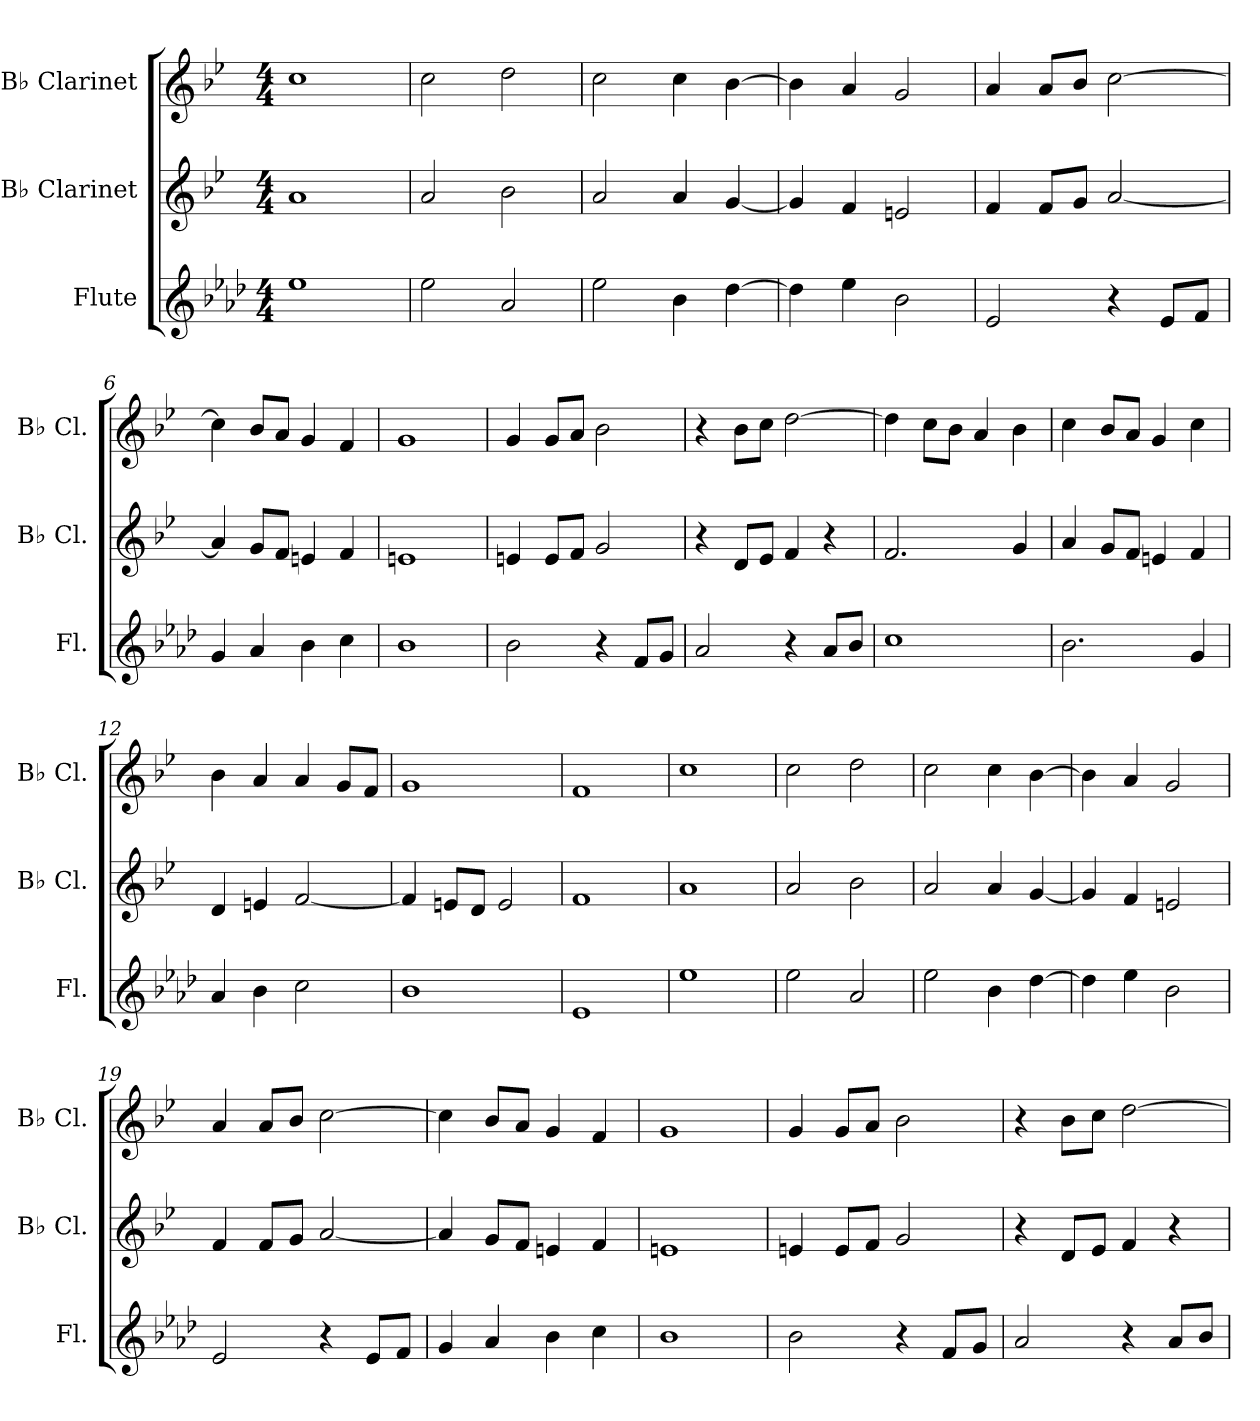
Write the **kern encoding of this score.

**kern	**kern	**kern
*part3	*part2	*part1
*staff3	*staff2	*staff1
*I"Flute	*I"B♭ Clarinet	*I"B♭ Clarinet
*I'Fl.	*I'B♭ Cl.	*I'B♭ Cl.
*clefG2	*clefG2	*clefG2
*	*ITrd1c2	*ITrd1c2
*k[b-e-a-d-]	*k[b-e-a-d-]	*k[b-e-a-d-]
*M4/4	*M4/4	*M4/4
=1	=1	=1
1ee-	1g	1b-
=2	=2	=2
2ee-\	2g/	2b-\
2a-/	2a-\	2cc\
=3	=3	=3
2ee-\	2g/	2b-\
4b-\	4g/	4b-\
[4dd-\	[4f/	[4a-\
=4	=4	=4
4dd-\]	4f/]	4a-\]
4ee-\	4e-/	4g/
2b-\	2dn/	2f/
=5	=5	=5
2e-/	4e-/	4g/
.	8e-/L	8g/L
.	8f/J	8a-/J
4r	[2g/	[2b-\
8e-/L	.	.
8f/J	.	.
=6	=6	=6
4g/	4g/]	4b-\]
4a-/	8f/L	8a-/L
.	8e-/J	8g/J
4b-\	4dn/	4f/
4cc\	4e-/	4e-/
=7	=7	=7
1b-	1dn	1f
=8	=8	=8
2b-\	4dn/	4f/
.	8d/L	8f/L
.	8e-/J	8g/J
4r	2f/	2a-\
8f/L	.	.
8g/J	.	.
!!LO:LB:g=z
=9	=9	=9
2a-/	4r	4r
.	8c/L	8a-\L
.	8d-/J	8b-\J
4r	4e-/	[2cc\
8a-/L	4r	.
8b-/J	.	.
=10	=10	=10
1cc	2.e-/	4cc\]
.	.	8b-\L
.	.	8a-\J
.	.	4g/
.	4f/	4a-\
=11	=11	=11
2.b-\	4g/	4b-\
.	8f/L	8a-/L
.	8e-/J	8g/J
.	4dn/	4f/
4g/	4e-/	4b-\
=12	=12	=12
4a-/	4c/	4a-\
4b-\	4dn/	4g/
2cc\	[2e-/	4g/
.	.	8f/L
.	.	8e-/J
=13	=13	=13
1b-	4e-/]	1f
.	8dn/L	.
.	8c/J	.
.	2d/	.
=14	=14	=14
1e-	1e-	1e-
=15	=15	=15
1ee-	1g	1b-
=16	=16	=16
2ee-\	2g/	2b-\
2a-/	2a-\	2cc\
=17	=17	=17
2ee-\	2g/	2b-\
4b-\	4g/	4b-\
[4dd-\	[4f/	[4a-\
!!LO:LB:g=z
=18	=18	=18
4dd-\]	4f/]	4a-\]
4ee-\	4e-/	4g/
2b-\	2dn/	2f/
=19	=19	=19
2e-/	4e-/	4g/
.	8e-/L	8g/L
.	8f/J	8a-/J
4r	[2g/	[2b-\
8e-/L	.	.
8f/J	.	.
=20	=20	=20
4g/	4g/]	4b-\]
4a-/	8f/L	8a-/L
.	8e-/J	8g/J
4b-\	4dn/	4f/
4cc\	4e-/	4e-/
=21	=21	=21
1b-	1dn	1f
=22	=22	=22
2b-\	4dn/	4f/
.	8d/L	8f/L
.	8e-/J	8g/J
4r	2f/	2a-\
8f/L	.	.
8g/J	.	.
=23	=23	=23
2a-/	4r	4r
.	8c/L	8a-\L
.	8d-/J	8b-\J
4r	4e-/	[2cc\
8a-/L	4r	.
8b-/J	.	.
=	=	=
*-	*-	*-
